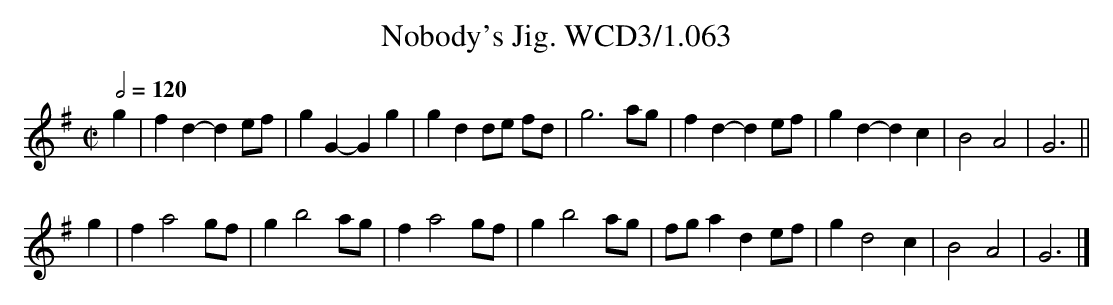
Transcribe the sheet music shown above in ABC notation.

X:1
T:Nobody's Jig. WCD3/1.063
M:C|
L:1/4
Q:1/2=120
K:G
g|fd-d e/f/|gG-Gg|gd d/e/ f/d/|g3 a/g/|\
fd-d e/f/|gd-d c|B2A2|G3||
g|fa2 g/f/|gb2 a/g/|fa2 g/f/|gb2 a/g/|\
f/g/a de/f/|gd2c|B2A2|G3|]
